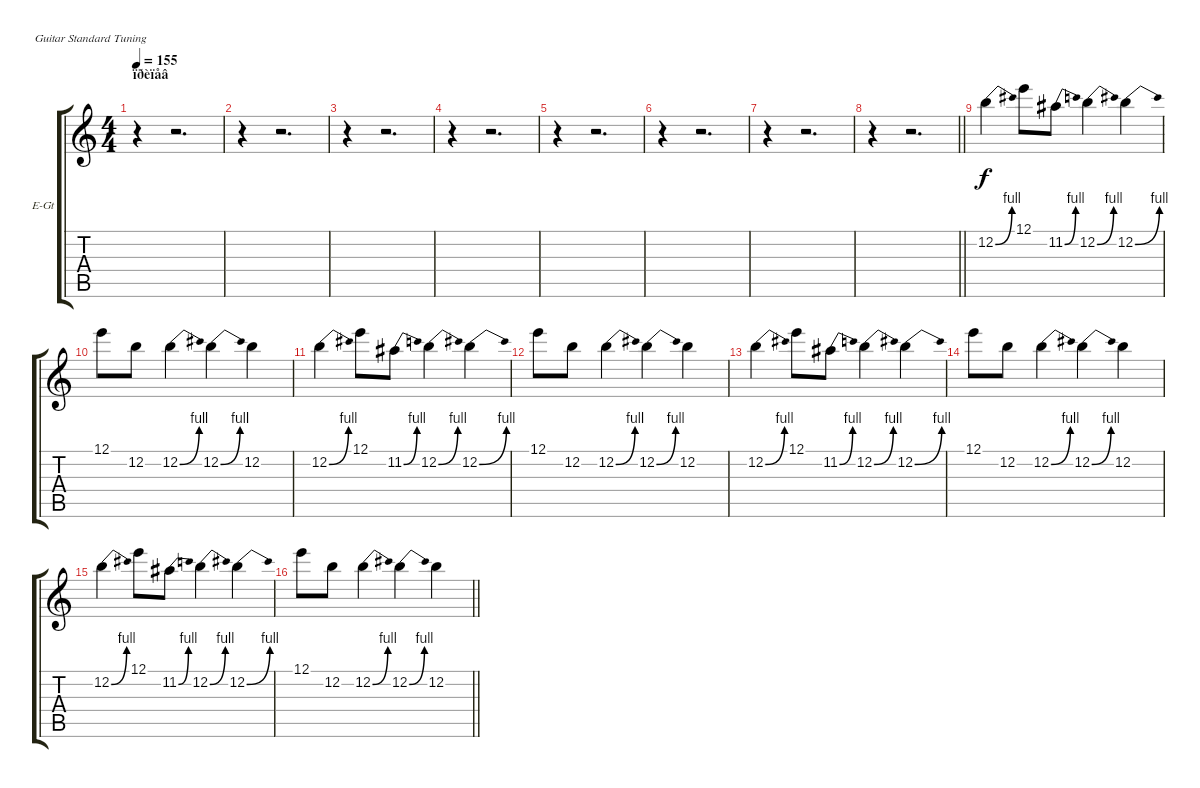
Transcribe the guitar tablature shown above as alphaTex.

\bracketExtendMode groupsimilarinstruments
\firstSystemTrackNameOrientation horizontal
\otherSystemsTrackNameOrientation horizontal
\track ("solo" "E-Gt") {instrument distortionguitar}
\staff {score tabs}
\tuning (E4 B3 G3 D3 A2 E2)
\ts (4 4)
\section ("" "ïðèïåâ")
\tempo 155
\clef g2
\ks c
r.4{dy f} r.2{d} |
r.4 r.2{d} |
r.4 r.2{d} |
r.4 r.2{d} |
r.4 r.2{d} |
r.4 r.2{d} |
r.4 r.2{d} |
\barLineRight lightlight
r.4 r.2{d} |
\section ("" "")
12.2{be (bend 0 0 60 4)}.4 12.1.8 11.2{be (bend 0 0 60 4)}.8 12.2{be (bend 0 0 60 4)}.4 12.2{be (bend 0 0 60 4)}.4 |
12.1.8 12.2.8 12.2{be (bend 0 0 60 4)}.4 12.2{be (bend 0 0 60 4)}.4 12.2.4 |
12.2{be (bend 0 0 60 4)}.4 12.1.8 11.2{be (bend 0 0 60 4)}.8 12.2{be (bend 0 0 60 4)}.4 12.2{be (bend 0 0 60 4)}.4 |
12.1.8 12.2.8 12.2{be (bend 0 0 60 4)}.4 12.2{be (bend 0 0 60 4)}.4 12.2.4 |
12.2{be (bend 0 0 60 4)}.4 12.1.8 11.2{be (bend 0 0 60 4)}.8 12.2{be (bend 0 0 60 4)}.4 12.2{be (bend 0 0 60 4)}.4 |
12.1.8 12.2.8 12.2{be (bend 0 0 60 4)}.4 12.2{be (bend 0 0 60 4)}.4 12.2.4 |
12.2{be (bend 0 0 60 4)}.4 12.1.8 11.2{be (bend 0 0 60 4)}.8 12.2{be (bend 0 0 60 4)}.4 12.2{be (bend 0 0 60 4)}.4 |
\barLineRight lightlight
12.1.8 12.2.8 12.2{be (bend 0 0 60 4)}.4 12.2{be (bend 0 0 60 4)}.4 12.2.4
